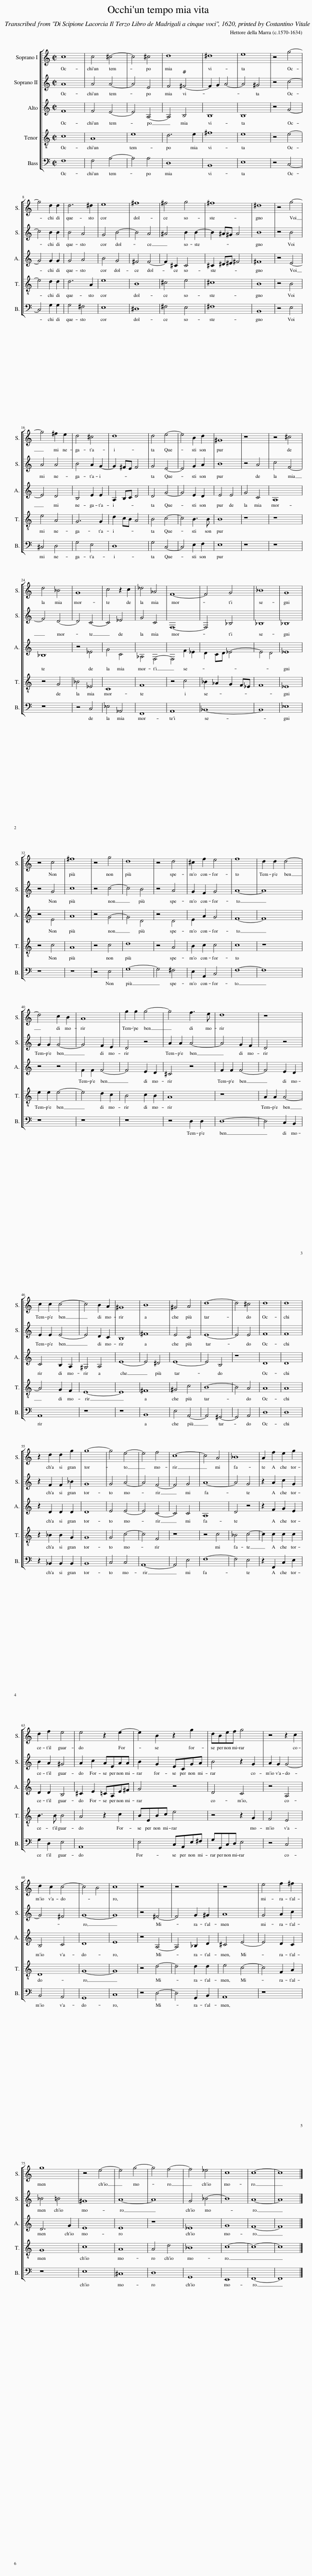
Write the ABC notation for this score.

X:1
%%score [ 1 2 3 4 5 ]
L:1/8
M:2/2
I:linebreak $
K:C
V:1 treble
V:2 treble
V:3 treble
V:4 treble-8 transpose=-12
V:5 bass
V:1
 c8 | c4 ^c4- | c4 ^c4 | d8 | ^d8 | %5
 e8 | z4 g4- |$ g4 d2 d2 | d6 ^d2 | e8 | %10
 ^f8 | ^f4 g4 | ^f8 | ^d8 | z4 g4- |$ %15
 g4 ^f2 e2 | d4 ^c4 | d8 | d4 e4- | e4 B2 d2 | %20
 ^G8 | z8 | z4 ^c4 |$ d4 _B4 | G8 | %25
 c4 z2 c2 | _d4 _A4 | F8- | F4 G4 | _B8 | %30
 G8 |$ z4 c4 | ^f8 | z4 g4 | d8 | %35
 z4 d4 | ^c2 f2 e4 | f8 | d2 d2 d4- |$ d4 c2 B2 | %40
 A8 | g2 g2 g4- | g4 f3 e | d8 | z8 |$ %45
 c2 c2 c4- | c4 B2 A2 | ^G8 | B8 | ^G4 A4 | %50
 d8- | d4 ^c4 | d8 | d8 |$ z2 d2 d2 g2 | %55
 g8- | g4 e4- | e4 f4 | c8- | c4 A4 | %60
 _B8 | A2 f2 e2 g2 |$ d2 f2 e4 | e4 z2 e2- | e2 B2 z2 g2 | %65
 dBef g4 | z4 z2 c2 |$ d2 c2 c4- | c4 B4 | c8 | %70
 z8 | z8 | z8 | e4 f2 ^f2 |$ g8 | %75
 z4 e4- | e4 g4- | g4 f4- | f4 _e4 | c8 | %80
 c8- | c8 |] %82
V:2
 A8 | A4 A4- | A4 E4 | F4 ^F4- | F2 G2 A4- | %5
 A4 ^G4 | z4 c4- |$ c4 B2 B2 | B4 A4 | G4 B4- | %10
 B4 A4 | ^A4 B2 B2- | B2 ^A^G A4 | B8 | z4 B4 |$ %15
 A4 A4 | B4 A2 G2- | G2 ^FE F4 | G4 E4- | E4 G2 A2 | %20
 B8 | z4 A4 | c4 F4- |$ F4 D4- | D4 C4- | %25
 C4 _E4 | G4 C4 | F,8- | F,4 _B,4 | _B,8 | %30
 _B,8 |$ z4 G4 | c8 | z4 c4- | c4 B4 | %35
 z4 A4 | G2 F2 G4 | A8- | A8 |$ G2 G2 G4- | %40
 G4 F2 E2 | D4 z4 | A2 A2 A4- | A4 G2 F2 | D4 z4 |$ %45
 E2 E2 E4- | E4 D2 C2 | B,8 | ^F8 | E4 C4 | %50
 E8- | E4 E4 | F8 | F8 |$ z2 F2 F2 _B2 | %55
 G8 | G4 A4- | A4 F4- | F4 G4 | A8- | %60
 A4 G4 | z2 A2 c2 G2 |$ B2 A2 ^G4 | A2 c2 AEAA | B2 G2 ECGA | %65
 B4 z2 G2 | A2 G2 G4- |$ G4 ^F4 | G8- | G8 | %70
 z4 ^F4- | F4 G2 ^G2 | A8 | G4 A2 c2 |$ _B4 =B4 | %75
 ^G8 | A8- | A8 | G4 _B4- | B8 | %80
 A8- | A8 |] %82
V:3
 F8 | F4 E4- | E4 A,4- | A,4 B,4 | B,8 | %5
 B,8 | z4 G4- |$ G4 G2 G2 | G4 A4 | B4 G4 | %10
 ^F4 F4- | F2 ^C2 C4 | ^C2 ^D^E ^F4 | ^F8 | z4 E4- |$ %15
 E4 D4 | B,4 E2 E2 | A,2 B,C D4 | D4 G4- | G4 E2 D2 | %20
 E4 E4 | G4 C4 | A,8 |$ _B,8 | z4 _E4 | %25
 G4 C4 | _A,4 F,4- | F,4 F2 _E2 | D2 CD _E4- | E4 D4 | %30
 _E8 |$ z4 E4 | A8 | z4 G4- | G4 D4 | %35
 z4 D4 | E2 A2 G4 | F8- | F8 |$ z4 z4 | %40
 F2 F2 F4- | F4 E2 D2 | ^C4 z4 | F2 F2 F4- | F4 E2 D2 |$ %45
 C4 B,2 A,2 | ^G,4 A,4 | E8- | E4 ^D4 | E8- | %50
 E4 B,4 | z8 | D8 | D8 |$ z2 D2 D2 D2 | %55
 D8 | E4 E4- | E4 C4- | C4 C4 | A,8 | %60
 D4 z4 | z2 F2 G2 E2 |$ D2 D2 B,4 | ^C2 E2 =CA,E^F | G4 z4 | %65
 D4 C4 | z4 A,4 |$ B,4 C4 | D8 | E8 | %70
 z4 A,4- | A,4 _B,2 D2 | ^C4 E4- | E4 D2 C2 |$ D6 G2 | %75
 E8 | E8 | z8 | _E8 | G8 | %80
 F8- | F8 |] %82
V:4
 c8 | A8 | e8 | d6 e2 | ^f8 | %5
 e8 | z4 e4- |$ e4 d2 d2 | d6 A2 | e8 | %10
 B8 | ^c4 e4 | ^c8 | B8 | z4 B4 |$ %15
 e4 A4 | G6 G2 | d2 cB A4 | B4 c4- | c4 B3 B | %20
 B8 | z8 | z8 |$ z4 G4 | _B4 _E4 | %25
 C8 | F8 | z4 c4 | _B2 _A2 G2 F_E | F8 | %30
 _E8 |$ z4 c4 | A8 | z4 c4 | d8 | %35
 z4 A4 | B2 c2 c4 | c8 | z8 |$ e2 e2 e4- | %40
 e4 d2 c2 | B4 c2 B2 | A8 | z8 | A2 A2 A4- |$ %45
 A4 G2 F2 | E8- | E8 | ^F8 | ^G4 c4 | %50
 B8- | B4 A4 | A8 | A8 |$ z2 _B2 B2 G2 | %55
 G8 | G4 c4- | c4 F4 | z8 | z4 c4 | %60
 _B4 c4- | c2 c2 c2 c2 |$ B3 B B4 | A4 z2 c2 | BEBc e4 | %65
 z4 z2 G2 | F4 E4 |$ D8 | G8- | G8 | %70
 z4 d4- | d4 d2 d2 | e4 c4- | c4 F2 A2 |$ G8 | %75
 c8 | A8 | A4 d4 | _B8 | c8- | %80
 c8- | c8 |] %82
V:5
 F,8 | F,4 A,4- | A,4 A,4 | D,8 | B,,8 | %5
 E,8 | z4 C,4- |$ C,4 G,2 G,2 | G,4 ^F,4 | E,8 | %10
 ^D,8 | ^F,4 E,4 | ^F,8 | B,,8 | z4 E,4 |$ %15
 ^C,4 D,4 | G,4 E,4 | D,8 | G,4 C,4- | C,4 E,2 F,2 | %20
 E,8 | z8 | z8 |$ z8 | z4 C,4 | %25
 _E,4 _A,,4 | F,,8 | A,,8 | _B,,8- | B,,8 | %30
 _E,8 |$ z8 | z8 | z4 E,4 | G,8- | %35
 G,4 ^F,4 | E,2 A,,2 C,4 | F,8- | F,8 |$ z8 | %40
 z8 | z8 | z4 D,2 D,2 | D,8- | D,4 C,2 B,,2 |$ %45
 A,,8 | z8 | z8 | B,,8 | E,4 A,,4- | %50
 A,,4 ^G,,4- | G,,4 A,,4 | D,8 | D,8 |$ z2 _B,,2 B,,2 B,,2 | %55
 B,,8 | C,4 C,4 | A,,8- | A,,4 E,4 | F,8- | %60
 F,4 E,4 | z2 F,,2 C,2 E,2 |$ G,2 D,2 E,4 | A,,8 | E,4 C,A,,E,^F, | %65
 G,G,,C,D, E,4 | z4 C,4 |$ B,,4 A,,4 | G,,8 | C,8 | %70
 z4 D,4- | D,4 G,,2 B,,2 | A,,8 | z8 |$ z8 | %75
 E,8 | ^C,8 | D,8 | G,,8 | E,,8 | %80
 F,,8- | F,,8 |] %82
